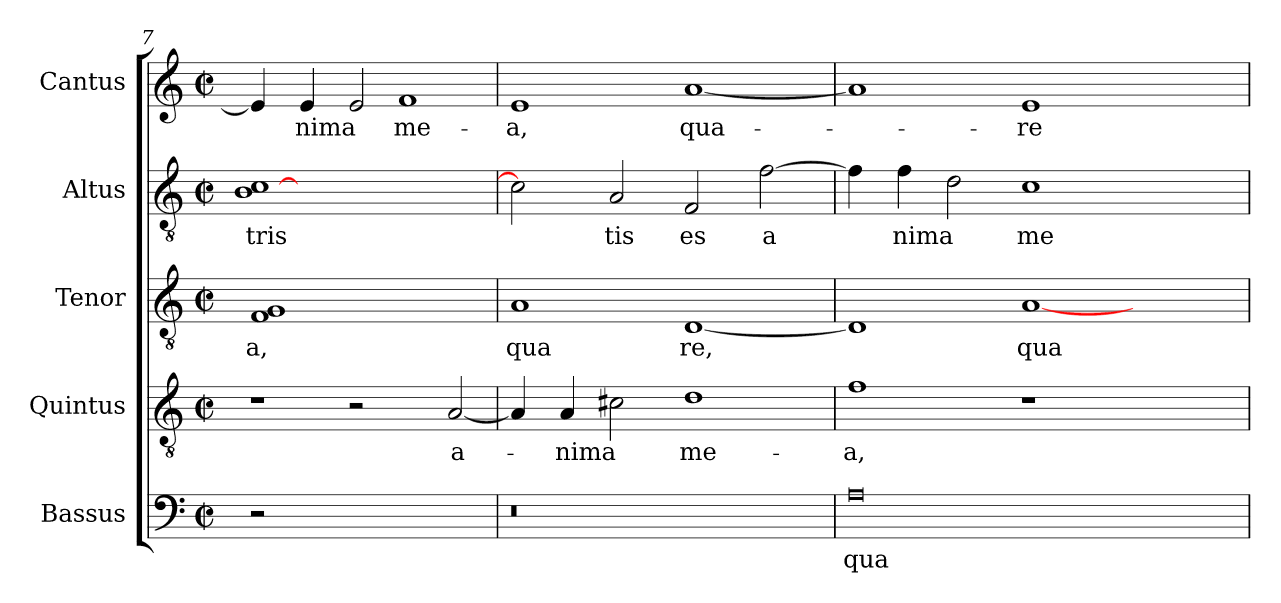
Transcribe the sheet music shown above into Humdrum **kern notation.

**kern	**text	**kern	**text	**kern	**text	**kern	**text	**kern	**text
*part5	*part5	*part4	*part4	*part3	*part3	*part2	*part2	*part1	*part1
*staff5	*staff5	*staff4	*staff4	*staff3	*staff3	*staff2	*staff2	*staff1	*staff1
*I"Bassus	*	*I"Quintus	*	*I"Tenor	*	*I"Altus	*	*I"Cantus	*
!!LO:LB:g=z
*clefF4	*	*clefGv2	*	*clefGv2	*	*clefGv2	*	*clefG2	*
*M2/2	*	*M2/2	*	*M2/2	*	*M2/2	*	*M2/2	*
*met(c|)	*	*met(c|)	*	*met(c|)	*	*met(c|)	*	*met(c|)	*
=7	=7	=7	=7	=7	=7	=7	=7	=7	=7
!	!	!LO:N:vis=1	!	!LO:N:vis=1	!LO:LY:b:cj	!LO:N:vis=1	!LO:LY:b:cj	!	!
2r	.	2r	.	4G 4F	a,	4B [>4c	tris	4e/]	.
!	!	!	!	!	!	!	!	!	!LO:LY:b
.	.	.	.	1ryy	.	1ryy	.	4e/	-nima
!	!	!	!	!	!	!	!	!LO:N:vis=2	!
2.ryy	.	2r	.	.	.	.	.	4e/	.
!	!	!	!	!	!	!	!	!LO:N:vis=1	!LO:LY:b:cj
.	.	.	.	.	.	.	.	4f	me-
!	!	!LO:N:vis=2	!LO:LY:b:cj	!	!	!	!	!	!
.	.	[<4A/	a-	.	.	.	.	4ryy	.
=8	=8	=8	=8	=8	=8	=8	=8	=8	=8
!	!	!	!	!	!LO:LY:b:cj	!	!	!	!LO:LY:b:cj
0r	.	4A/]	.	1A	qua	2c\]	.	1e	-a,
!	!	!	!LO:LY:b	!	!	!	!	!	!
.	.	4A/	-nima	.	.	.	.	.	.
!	!	!	!	!	!	!	!LO:LY:b:cj	!	!
.	.	2c#X\	.	.	.	2A/	tis	.	.
!	!	!	!LO:LY:b:cj	!	!LO:LY:b:cj	!	!LO:LY:b:cj	!	!LO:LY:b
.	.	1d	me-	[<1D	re,	2F/	es	[<1a	qua-
!	!	!	!	!	!	!	!LO:LY:b:cj	!	!
.	.	.	.	.	.	[>2f\	a	.	.
=9	=9	=9	=9	=9	=9	=9	=9	=9	=9
!	!LO:LY:b:cj	!	!LO:LY:b:cj	!	!	!	!	!	!
0A	qua	1f	-a,	1D]	.	4f\]	.	1a]	.
!	!	!	!	!	!	!	!LO:LY:b	!	!
.	.	.	.	.	.	4f\	nima	.	.
.	.	.	.	.	.	2d\	.	.	.
!	!	!LO:N:vis=1	!	!	!LO:LY:b	!	!LO:LY:b:cj	!	!LO:LY:b:cj
.	.	0r	.	[<1A	qua	1c	me	1e	-re
1ryy	.	.	.	1ryy	.	1ryy	.	1ryy	.
=	=	=	=	=	=	=	=	=	=
*-	*-	*-	*-	*-	*-	*-	*-	*-	*-
